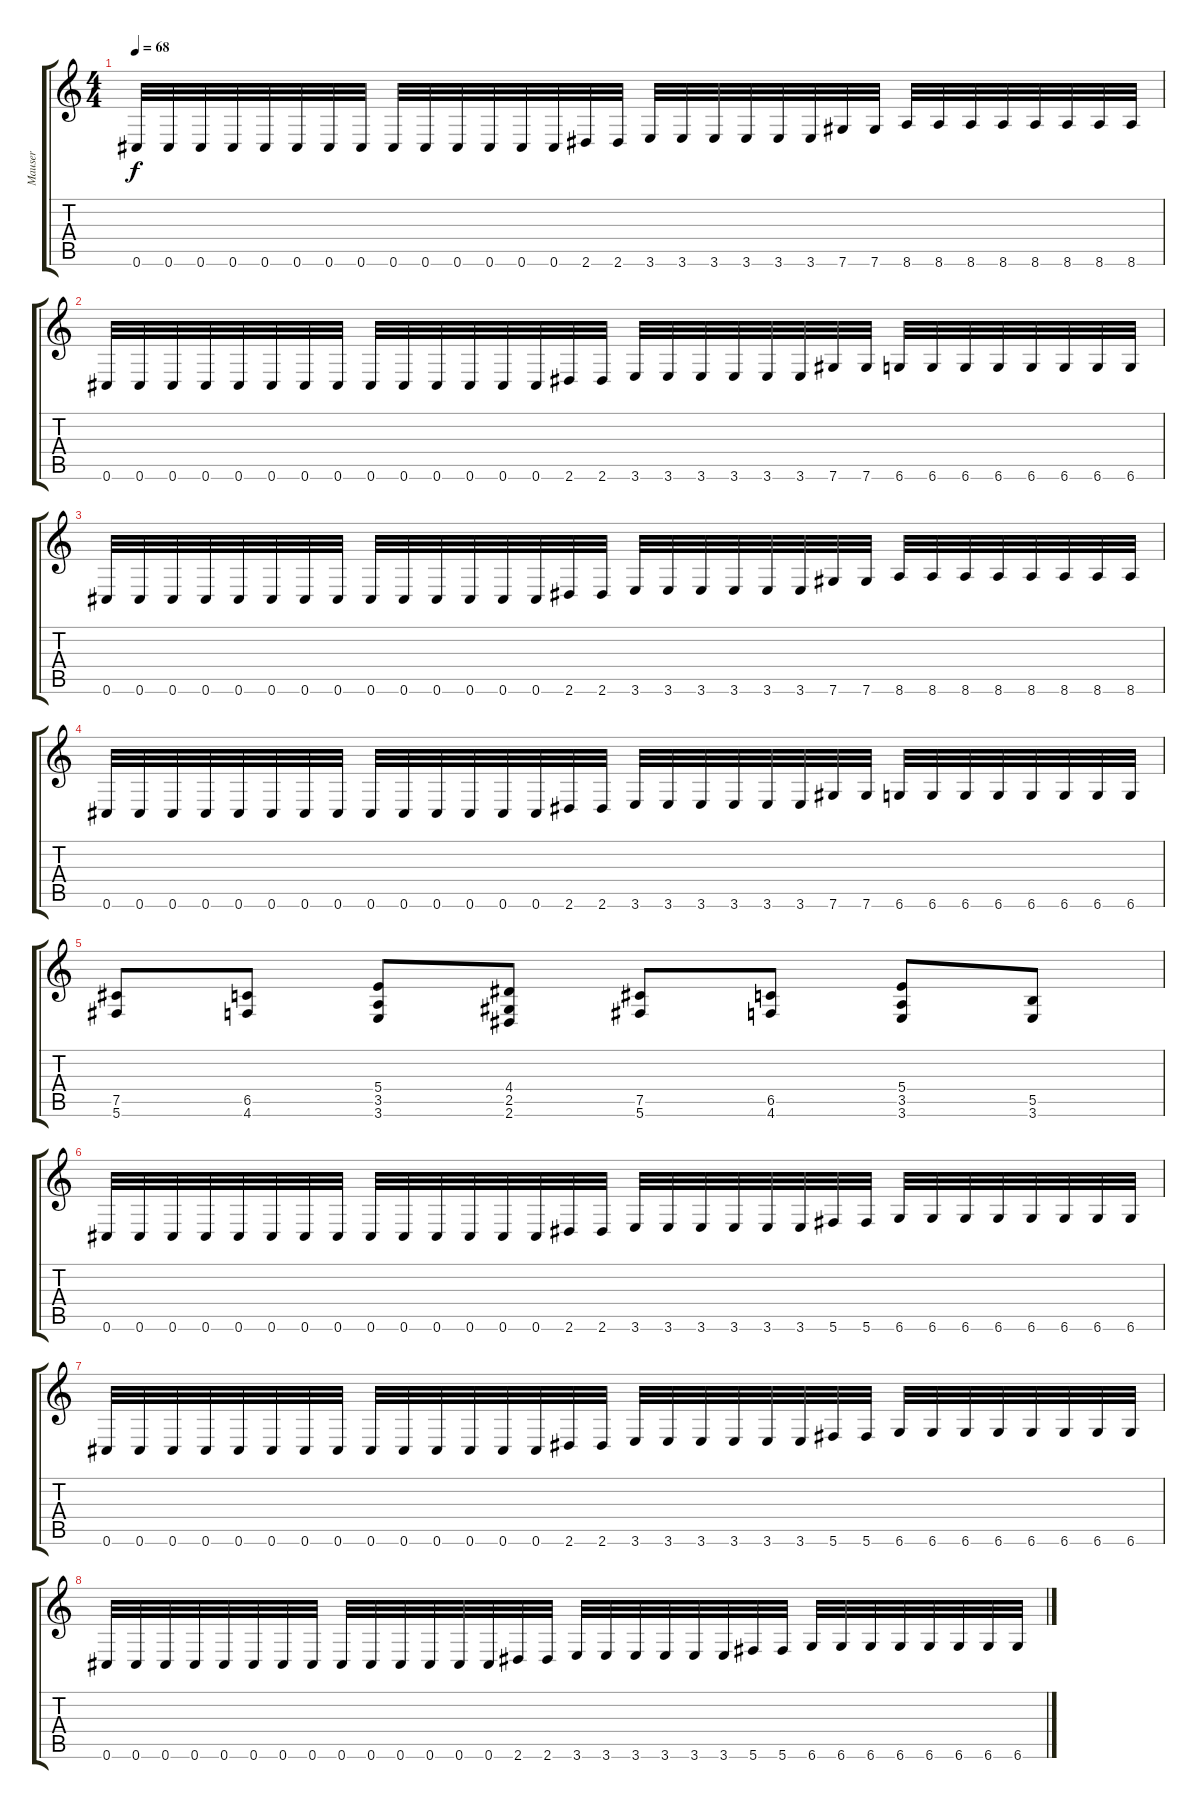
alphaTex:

\track ("Mauser" "Mauser") {instrument distortionguitar}
\staff {score tabs}
\tuning (Db4 Ab3 E3 B2 Gb2 Db2) {hide}
\ts (4 4)
\tempo 68
\clef g2
\ks c
0.6.32{dy f} 0.6.32 0.6.32 0.6.32 0.6.32 0.6.32 0.6.32 0.6.32 0.6.32 0.6.32 0.6.32 0.6.32 0.6.32 0.6.32 2.6.32 2.6.32 3.6.32 3.6.32 3.6.32 3.6.32 3.6.32 3.6.32 7.6.32 7.6.32 8.6.32 8.6.32 8.6.32 8.6.32 8.6.32 8.6.32 8.6.32 8.6.32 |
0.6.32 0.6.32 0.6.32 0.6.32 0.6.32 0.6.32 0.6.32 0.6.32 0.6.32 0.6.32 0.6.32 0.6.32 0.6.32 0.6.32 2.6.32 2.6.32 3.6.32 3.6.32 3.6.32 3.6.32 3.6.32 3.6.32 7.6.32 7.6.32 6.6.32 6.6.32 6.6.32 6.6.32 6.6.32 6.6.32 6.6.32 6.6.32 |
0.6.32 0.6.32 0.6.32 0.6.32 0.6.32 0.6.32 0.6.32 0.6.32 0.6.32 0.6.32 0.6.32 0.6.32 0.6.32 0.6.32 2.6.32 2.6.32 3.6.32 3.6.32 3.6.32 3.6.32 3.6.32 3.6.32 7.6.32 7.6.32 8.6.32 8.6.32 8.6.32 8.6.32 8.6.32 8.6.32 8.6.32 8.6.32 |
0.6.32 0.6.32 0.6.32 0.6.32 0.6.32 0.6.32 0.6.32 0.6.32 0.6.32 0.6.32 0.6.32 0.6.32 0.6.32 0.6.32 2.6.32 2.6.32 3.6.32 3.6.32 3.6.32 3.6.32 3.6.32 3.6.32 7.6.32 7.6.32 6.6.32 6.6.32 6.6.32 6.6.32 6.6.32 6.6.32 6.6.32 6.6.32 |
(7.5 5.6).8 (6.5 4.6).8 (5.4 3.5 3.6).8 (4.4 2.5 2.6).8 (7.5 5.6).8 (6.5 4.6).8 (5.4 3.5 3.6).8 (5.5 3.6).8 |
0.6.32 0.6.32 0.6.32 0.6.32 0.6.32 0.6.32 0.6.32 0.6.32 0.6.32 0.6.32 0.6.32 0.6.32 0.6.32 0.6.32 2.6.32 2.6.32 3.6.32 3.6.32 3.6.32 3.6.32 3.6.32 3.6.32 5.6.32 5.6.32 6.6.32 6.6.32 6.6.32 6.6.32 6.6.32 6.6.32 6.6.32 6.6.32 |
0.6.32 0.6.32 0.6.32 0.6.32 0.6.32 0.6.32 0.6.32 0.6.32 0.6.32 0.6.32 0.6.32 0.6.32 0.6.32 0.6.32 2.6.32 2.6.32 3.6.32 3.6.32 3.6.32 3.6.32 3.6.32 3.6.32 5.6.32 5.6.32 6.6.32 6.6.32 6.6.32 6.6.32 6.6.32 6.6.32 6.6.32 6.6.32 |
0.6.32 0.6.32 0.6.32 0.6.32 0.6.32 0.6.32 0.6.32 0.6.32 0.6.32 0.6.32 0.6.32 0.6.32 0.6.32 0.6.32 2.6.32 2.6.32 3.6.32 3.6.32 3.6.32 3.6.32 3.6.32 3.6.32 5.6.32 5.6.32 6.6.32 6.6.32 6.6.32 6.6.32 6.6.32 6.6.32 6.6.32 6.6.32
